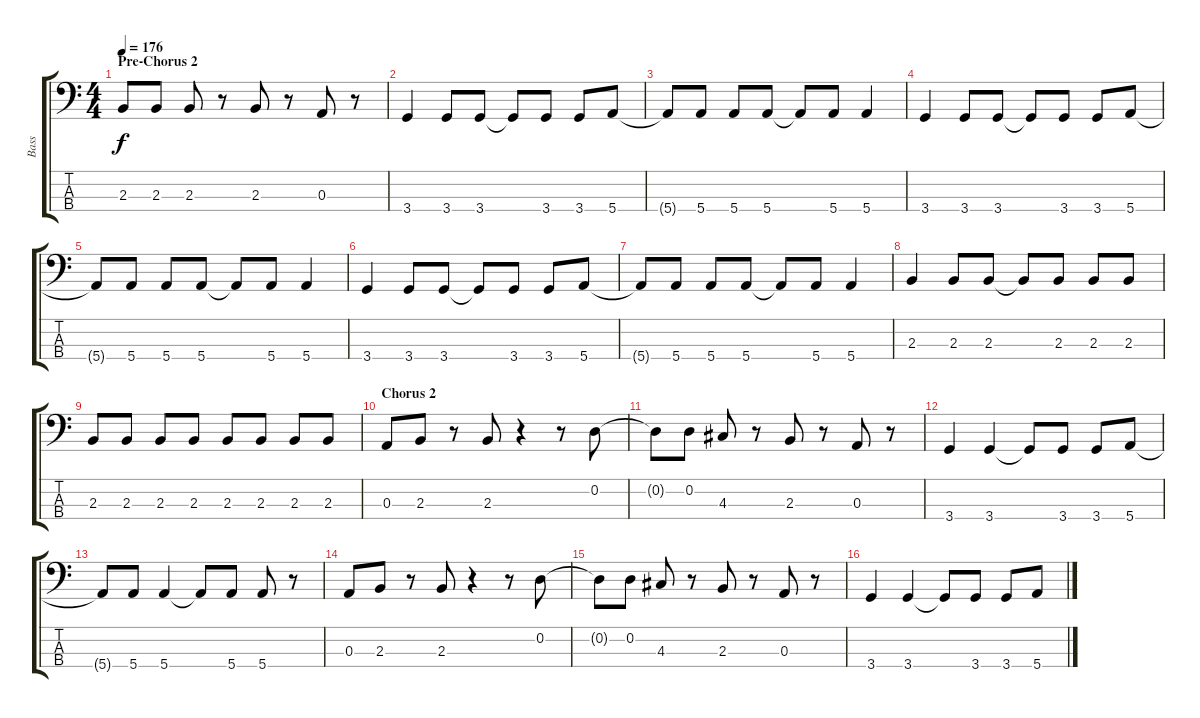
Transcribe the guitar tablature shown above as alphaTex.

\track ("Bass" "Bass") {instrument electricbasspick}
\staff {score tabs}
\tuning (G2 D2 A1 E1) {hide}
\ts (4 4)
\section ("" "Pre-Chorus 2")
\tempo 176
\clef f4
\ks c
2.3.8{dy f} 2.3.8 2.3.8 r.8 2.3.8 r.8 0.3.8 r.8 |
3.4.4 3.4.8 3.4.8 3.4{t}.8 3.4.8 3.4.8 5.4.8 |
5.4{t}.8 5.4.8 5.4.8 5.4.8 5.4{t}.8 5.4.8 5.4.4 |
3.4.4 3.4.8 3.4.8 3.4{t}.8 3.4.8 3.4.8 5.4.8 |
5.4{t}.8 5.4.8 5.4.8 5.4.8 5.4{t}.8 5.4.8 5.4.4 |
3.4.4 3.4.8 3.4.8 3.4{t}.8 3.4.8 3.4.8 5.4.8 |
5.4{t}.8 5.4.8 5.4.8 5.4.8 5.4{t}.8 5.4.8 5.4.4 |
2.3.4 2.3.8 2.3.8 2.3{t}.8 2.3.8 2.3.8 2.3.8 |
2.3.8 2.3.8 2.3.8 2.3.8 2.3.8 2.3.8 2.3.8 2.3.8 |
\section ("" "Chorus 2")
0.3.8 2.3.8 r.8 2.3.8 r.4 r.8 0.2.8 |
0.2{t}.8 0.2.8 4.3.8 r.8 2.3.8 r.8 0.3.8 r.8 |
3.4.4 3.4.4 3.4{t}.8 3.4.8 3.4.8 5.4.8 |
5.4{t}.8 5.4.8 5.4.4 5.4{t}.8 5.4.8 5.4.8 r.8 |
0.3.8 2.3.8 r.8 2.3.8 r.4 r.8 0.2.8 |
0.2{t}.8 0.2.8 4.3.8 r.8 2.3.8 r.8 0.3.8 r.8 |
3.4.4 3.4.4 3.4{t}.8 3.4.8 3.4.8 5.4.8
